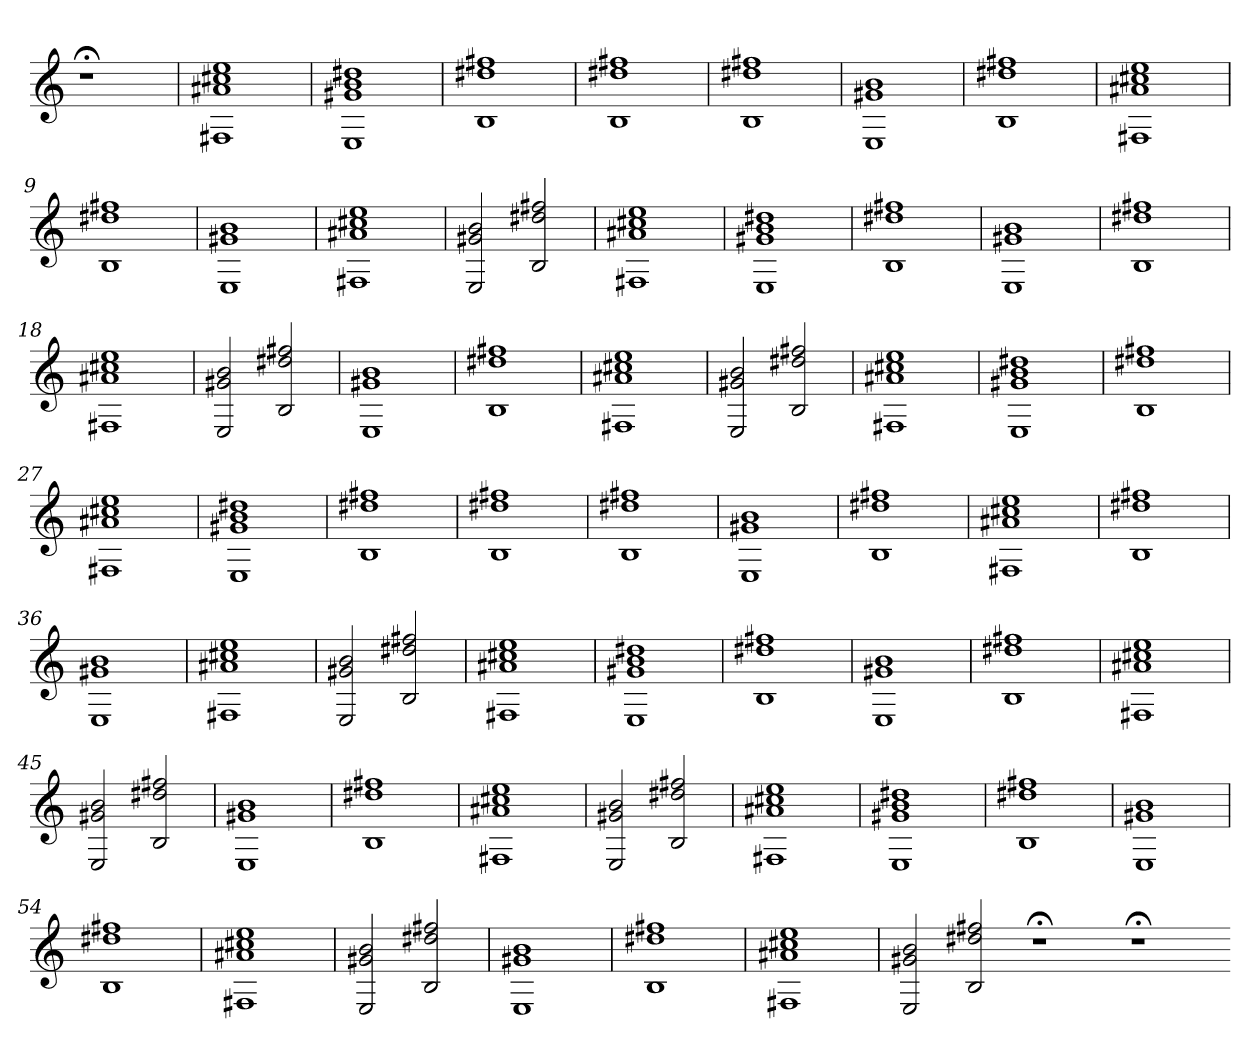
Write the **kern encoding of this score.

**kern
*part1
*staff1
=
1r;<
=1
1F#X 1a#X 1cc#X 1ee
=2
1E 1g#X 1b 1dd#X
=3
1B 1dd#X 1ff#X
=4
1B 1dd#X 1ff#X
=5
1B 1dd#X 1ff#X
=6
1E 1g#X 1b
=7
1B 1dd#X 1ff#X
=8
1F#X 1a#X 1cc#X 1ee
=9
1B 1dd#X 1ff#X
=10
1E 1g#X 1b
=11
1F#X 1a#X 1cc#X 1ee
=12
2E 2g#X 2b
2B 2dd#X 2ff#X
=13
1F#X 1a#X 1cc#X 1ee
=14
1E 1g#X 1b 1dd#X
=15
1B 1dd#X 1ff#X
=16
1E 1g#X 1b
=17
1B 1dd#X 1ff#X
=18
1F#X 1a#X 1cc#X 1ee
=19
2E 2g#X 2b
2B 2dd#X 2ff#X
=20
1E 1g#X 1b
=21
1B 1dd#X 1ff#X
=22
1F#X 1a#X 1cc#X 1ee
=23
2E 2g#X 2b
2B 2dd#X 2ff#X
=24
1F#X 1a#X 1cc#X 1ee
=25
1E 1g#X 1b 1dd#X
=26
1B 1dd#X 1ff#X
=27
1F#X 1a#X 1cc#X 1ee
=28
1E 1g#X 1b 1dd#X
=29
1B 1dd#X 1ff#X
=30
1B 1dd#X 1ff#X
=31
1B 1dd#X 1ff#X
=32
1E 1g#X 1b
=33
1B 1dd#X 1ff#X
=34
1F#X 1a#X 1cc#X 1ee
=35
1B 1dd#X 1ff#X
=36
1E 1g#X 1b
=37
1F#X 1a#X 1cc#X 1ee
=38
2E 2g#X 2b
2B 2dd#X 2ff#X
=39
1F#X 1a#X 1cc#X 1ee
=40
1E 1g#X 1b 1dd#X
=41
1B 1dd#X 1ff#X
=42
1E 1g#X 1b
=43
1B 1dd#X 1ff#X
=44
1F#X 1a#X 1cc#X 1ee
=45
2E 2g#X 2b
2B 2dd#X 2ff#X
=46
1E 1g#X 1b
=47
1B 1dd#X 1ff#X
=48
1F#X 1a#X 1cc#X 1ee
=49
2E 2g#X 2b
2B 2dd#X 2ff#X
=50
1F#X 1a#X 1cc#X 1ee
=51
1E 1g#X 1b 1dd#X
=52
1B 1dd#X 1ff#X
=53
1E 1g#X 1b
=54
1B 1dd#X 1ff#X
=55
1F#X 1a#X 1cc#X 1ee
=56
2E 2g#X 2b
2B 2dd#X 2ff#X
=57
1E 1g#X 1b
=58
1B 1dd#X 1ff#X
=59
1F#X 1a#X 1cc#X 1ee
=60
2E 2g#X 2b
2B 2dd#X 2ff#X
1r;<
1r;<
=-
*-
